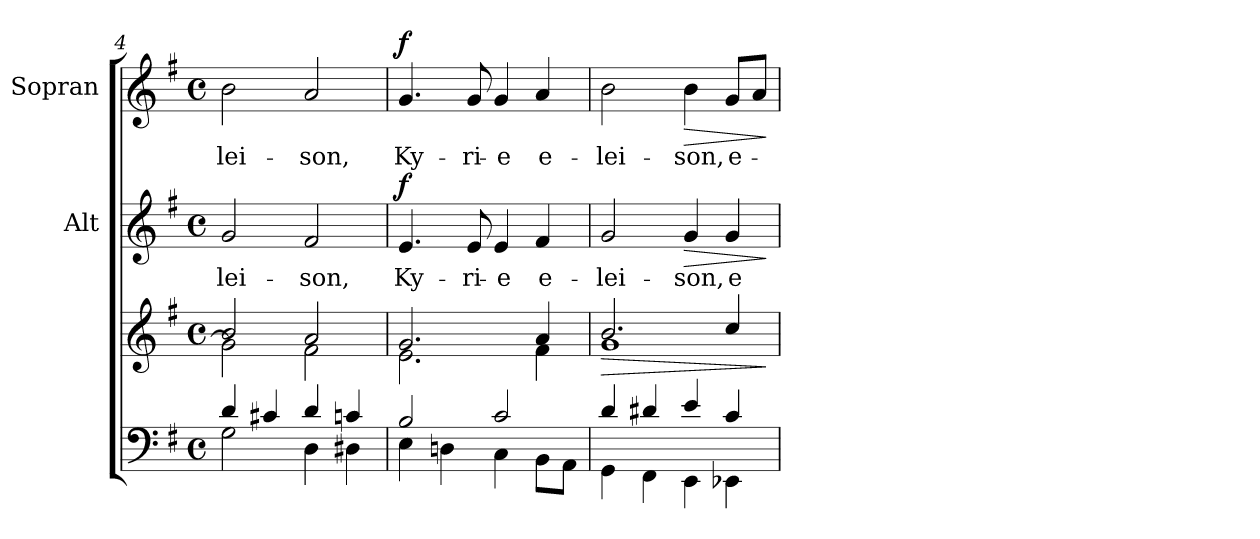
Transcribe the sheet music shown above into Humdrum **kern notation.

**kern	**kern	**dynam	**kern	**text	**dynam	**kern	**text	**dynam
*part3	*part3	*part3	*part2	*part2	*part2	*part1	*part1	*part1
*staff4	*staff3	*staff3/4	*staff2	*staff2	*staff2	*staff1	*staff1	*staff1
*	*	*	*I"Alt	*	*	*I"Sopran	*	*
*	*	*	*I'A.	*	*	*I'S.	*	*
*clefF4	*clefG2	*	*clefG2	*	*	*clefG2	*	*
*k[f#]	*k[f#]	*	*k[f#]	*	*	*k[f#]	*	*
*G:	*G:	*	*G:	*	*	*G:	*	*
*M4/4	*M4/4	*	*M4/4	*	*	*M4/4	*	*
*met(c)	*met(c)	*	*met(c)	*	*	*met(c)	*	*
=4	=4	=4	=4	=4	=4	=4	=4	=4
*^	*^	*	*	*	*	*	*	*
!	!	!	!	!	!	!LO:LY:b	!	!	!LO:LY:b	!
4d/	2G\	2b/	2g\]	.	2g/	-lei-	.	2b\	-lei-	.
4c#X/	.	.	.	.	.	.	.	.	.	.
!	!	!	!	!	!	!LO:LY:b	!	!	!LO:LY:b	!
4d/	4D\	2a/	2f#\	.	2f#/	-son,	.	2a/	-son,	.
4cn/	4D#X\	.	.	.	.	.	.	.	.	.
=5	=5	=5	=5	=5	=5	=5	=5	=5	=5	=5
!	!	!	!	!	!	!LO:LY:b	!LO:DY:a	!	!LO:LY:b	!LO:DY:a
2B/	4E\	2.g/	2.e\	.	4.e/	Ky-	f	4.g/	Ky-	f
.	4Dn\	.	.	.	.	.	.	.	.	.
!	!	!	!	!	!	!LO:LY:b	!	!	!LO:LY:b	!
.	.	.	.	.	8e/	-ri-	.	8g/	-ri-	.
!	!	!	!	!	!	!LO:LY:b	!	!	!LO:LY:b	!
2c/	4C\	.	.	.	4e/	-e	.	4g/	-e	.
!	!	!	!	!	!	!LO:LY:b	!	!	!LO:LY:b	!
.	8BB\L	4a/	4f#\	.	4f#/	e-	.	4a/	e-	.
.	8AA\J	.	.	.	.	.	.	.	.	.
!!LO:LB:g=z
=6	=6	=6	=6	=6	=6	=6	=6	=6	=6	=6
!	!	!	!	!LO:HP:b	!	!LO:LY:b	!	!	!LO:LY:b	!
4d/	4GG\	2.b/	1g	>	2g/	-lei-	.	2b\	-lei-	.
4d#X/	4FF#\	.	.	.	.	.	.	.	.	.
!	!	!	!	!	!	!LO:LY:b	!LO:HP:b	!	!LO:LY:b	!LO:HP:b
4e/	4EE\	.	.	.	4g/	-son,	>	4b\	-son,	>
!	!	!	!	!	!	!LO:LY:b	!	!	!LO:LY:b	!
4c/	4EE-X\	4cc/	.	.	4g/	e-	.	8g/L	e-	.
.	.	.	.	.	.	.	.	8a/J	.	.
*v	*v	*	*	*	*	*	*	*	*	*
*	*v	*v	*	*	*	*	*	*	*
.	.	]	.	.	]	.	.	]
=	=	=	=	=	=	=	=	=
*-	*-	*-	*-	*-	*-	*-	*-	*-
